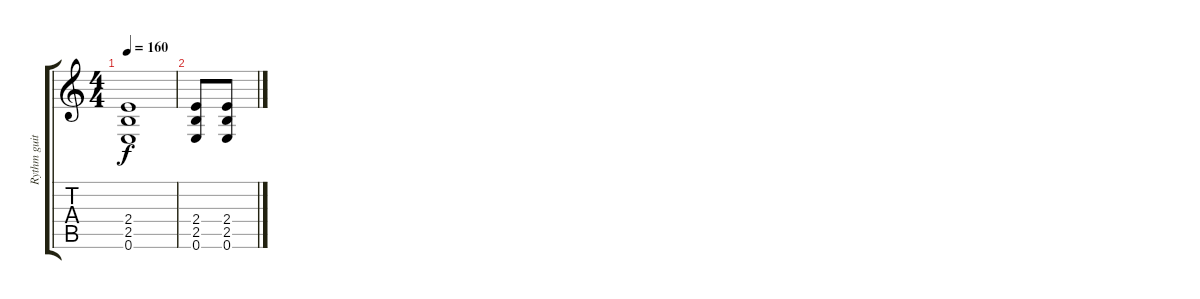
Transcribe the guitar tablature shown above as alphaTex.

\track ("Rythm guitar" "Rythm guit") {instrument distortionguitar}
\staff {score tabs}
\tuning (E4 B3 G3 D3 A2 E2) {hide}
\ts (4 4)
\tempo 160
\clef g2
\ks c
(2.4{t} 2.5{t} 0.6{t}).1{dy f} |
(2.4 2.5 0.6).8 (2.4 2.5 0.6).8
